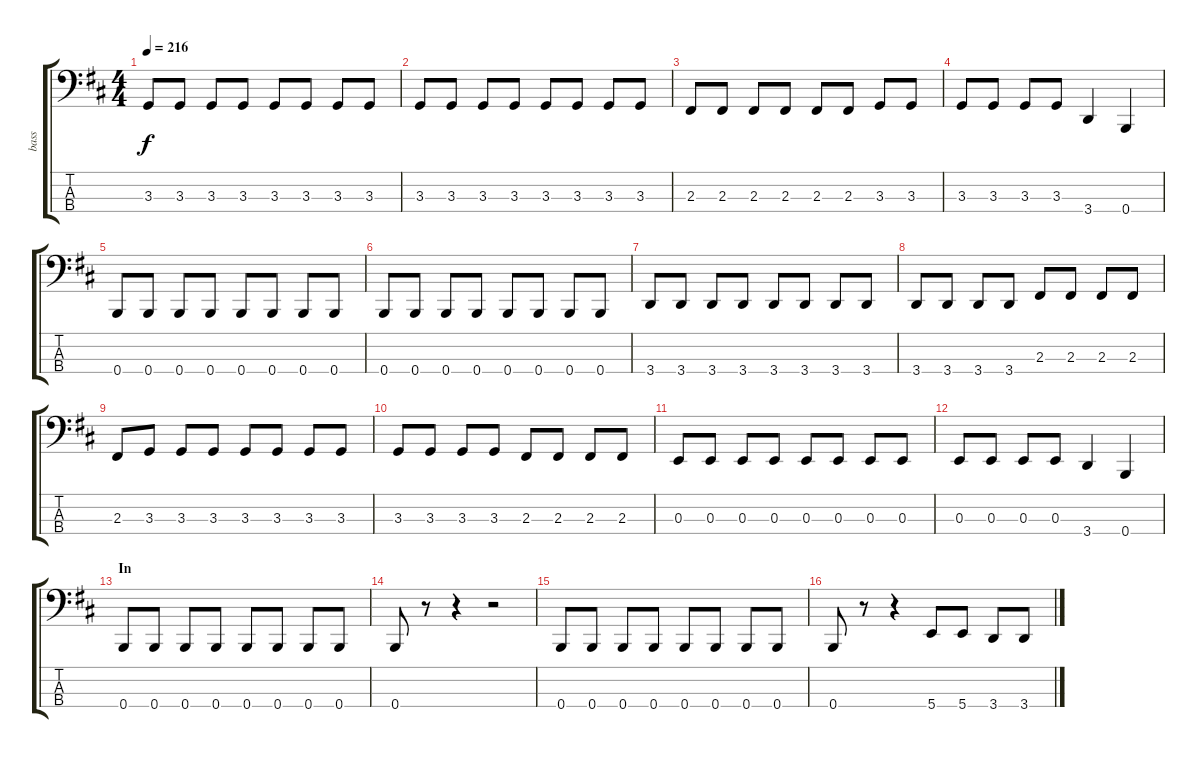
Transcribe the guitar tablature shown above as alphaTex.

\track ("bass" "bass") {instrument electricbassfinger}
\staff {score tabs}
\tuning (D2 A1 E1 B0) {hide}
\ts (4 4)
\tempo 216
\clef f4
\ks d
3.3.8{dy f} 3.3.8 3.3.8 3.3.8 3.3.8 3.3.8 3.3.8 3.3.8 |
3.3.8 3.3.8 3.3.8 3.3.8 3.3.8 3.3.8 3.3.8 3.3.8 |
2.3.8 2.3.8 2.3.8 2.3.8 2.3.8 2.3.8 3.3.8 3.3.8 |
3.3.8 3.3.8 3.3.8 3.3.8 3.4.4 0.4.4 |
0.4.8 0.4.8 0.4.8 0.4.8 0.4.8 0.4.8 0.4.8 0.4.8 |
0.4.8 0.4.8 0.4.8 0.4.8 0.4.8 0.4.8 0.4.8 0.4.8 |
3.4.8 3.4.8 3.4.8 3.4.8 3.4.8 3.4.8 3.4.8 3.4.8 |
3.4.8 3.4.8 3.4.8 3.4.8 2.3.8 2.3.8 2.3.8 2.3.8 |
2.3.8 3.3.8 3.3.8 3.3.8 3.3.8 3.3.8 3.3.8 3.3.8 |
3.3.8 3.3.8 3.3.8 3.3.8 2.3.8 2.3.8 2.3.8 2.3.8 |
0.3.8 0.3.8 0.3.8 0.3.8 0.3.8 0.3.8 0.3.8 0.3.8 |
0.3.8 0.3.8 0.3.8 0.3.8 3.4.4 0.4.4 |
\section ("" "In")
0.4.8 0.4.8 0.4.8 0.4.8 0.4.8 0.4.8 0.4.8 0.4.8 |
0.4.8 r.8 r.4 r.2 |
0.4.8 0.4.8 0.4.8 0.4.8 0.4.8 0.4.8 0.4.8 0.4.8 |
0.4.8 r.8 r.4 5.4.8 5.4.8 3.4.8 3.4.8
